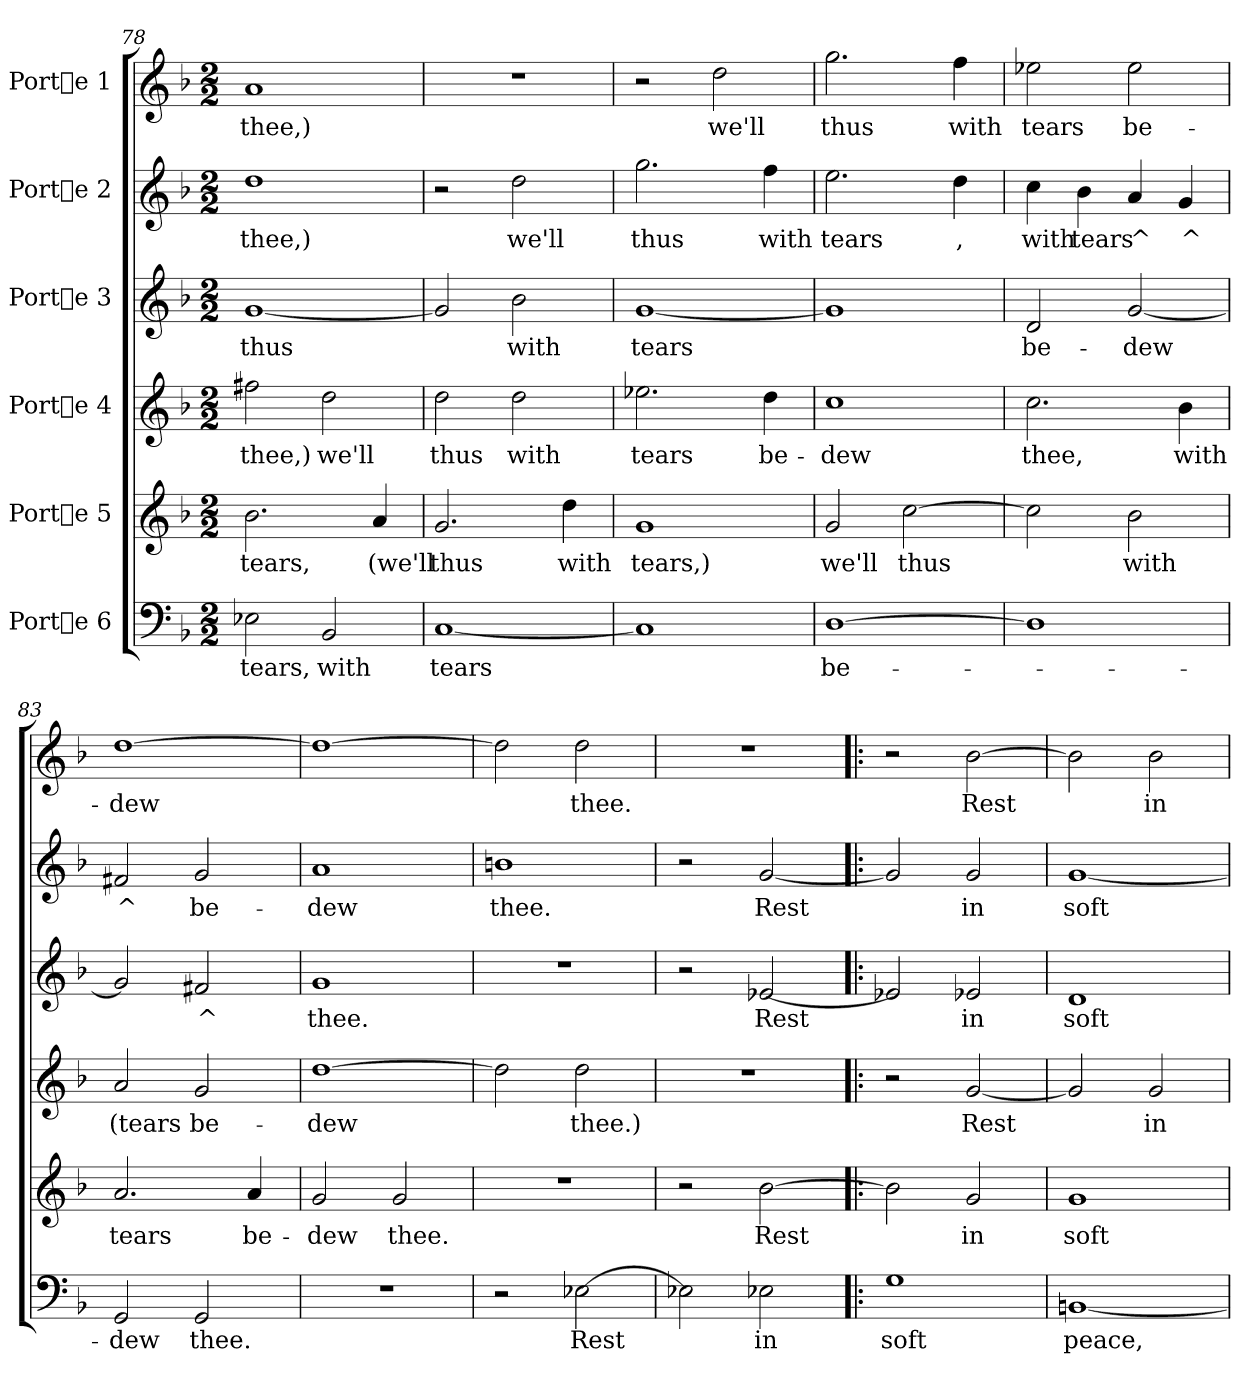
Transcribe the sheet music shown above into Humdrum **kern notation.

**kern	**text	**kern	**text	**kern	**text	**kern	**text	**kern	**text	**kern	**text
*part6	*part6	*part5	*part5	*part4	*part4	*part3	*part3	*part2	*part2	*part1	*part1
*staff6	*staff6	*staff5	*staff5	*staff4	*staff4	*staff3	*staff3	*staff2	*staff2	*staff1	*staff1
*I"Porte 6	*	*I"Porte 5	*	*I"Porte 4	*	*I"Porte 3	*	*I"Porte 2	*	*I"Porte 1	*
!!LO:PB:g=z
*clefF4	*	*clefG2	*	*clefG2	*	*clefG2	*	*clefG2	*	*clefG2	*
*k[b-]	*	*k[b-]	*	*k[b-]	*	*k[b-]	*	*k[b-]	*	*k[b-]	*
*F:	*	*F:	*	*F:	*	*F:	*	*F:	*	*F:	*
*M2/2	*	*M2/2	*	*M2/2	*	*M2/2	*	*M2/2	*	*M2/2	*
=78	=78	=78	=78	=78	=78	=78	=78	=78	=78	=78	=78
!	!LO:LY:b:cj	!	!LO:LY:b:cj	!	!LO:LY:b:cj	!	!LO:LY:b:cj	!	!LO:LY:b:cj	!	!LO:LY:b:cj
2E-X\	tears,	2.b-\	tears,	2ff#X\	thee,)	[<1g	thus	1dd	thee,)	1a	thee,)
!	!LO:LY:b:cj	!	!	!	!LO:LY:b:cj	!	!	!	!	!	!
2BB-/	with	.	.	2dd\	we'll	.	.	.	.	.	.
!	!	!	!LO:LY:b:cj	!	!	!	!	!	!	!	!
.	.	4a/	(we'll	.	.	.	.	.	.	.	.
=79	=79	=79	=79	=79	=79	=79	=79	=79	=79	=79	=79
!	!LO:LY:b:cj	!	!LO:LY:b:cj	!	!LO:LY:b:cj	!	!LO:LY:b:cj	!	!	!	!
[<1C	tears	2.g/	thus	2dd\	thus	2g/]	.	2r	.	1r	.
!	!	!	!	!	!LO:LY:b:cj	!	!LO:LY:b:cj	!	!LO:LY:b:cj	!	!
.	.	.	.	2dd\	with	2b-\	with	2dd\	we'll	.	.
!	!	!	!LO:LY:b:cj	!	!	!	!	!	!	!	!
.	.	4dd\	with	.	.	.	.	.	.	.	.
=80	=80	=80	=80	=80	=80	=80	=80	=80	=80	=80	=80
!	!	!	!LO:LY:b:cj	!	!LO:LY:b:cj	!	!LO:LY:b:cj	!	!LO:LY:b:cj	!	!
1C]	.	1g	tears,)	2.ee-X\	tears	[<1g	tears	2.gg\	thus	2r	.
!	!	!	!	!	!	!	!	!	!	!	!LO:LY:b:cj
.	.	.	.	.	.	.	.	.	.	2dd\	we'll
!	!	!	!	!	!LO:LY:b:cj	!	!	!	!LO:LY:b:cj	!	!
.	.	.	.	4dd\	be-	.	.	4ff\	with	.	.
=81	=81	=81	=81	=81	=81	=81	=81	=81	=81	=81	=81
!	!LO:LY:b:cj	!	!LO:LY:b:cj	!	!LO:LY:b:cj	!	!	!	!LO:LY:b:cj	!	!LO:LY:b:cj
[>1D	be-	2g/	we'll	1cc	-dew	1g]	.	2.ee\	tears	2.gg\	thus
!	!	!	!LO:LY:b:cj	!	!	!	!	!	!	!	!
.	.	[>2cc\	thus	.	.	.	.	.	.	.	.
!	!	!	!	!	!	!	!	!	!LO:LY:b:cj	!	!LO:LY:b:cj
.	.	.	.	.	.	.	.	4dd\	,	4ff\	with
=82	=82	=82	=82	=82	=82	=82	=82	=82	=82	=82	=82
!	!	!	!LO:LY:b:cj	!	!LO:LY:b:cj	!	!LO:LY:b:cj	!	!LO:LY:b:cj	!	!LO:LY:b:cj
1D]	.	2cc\]	.	2.cc\	thee,	2d/	be-	4cc\	with	2ee-X\	tears
!	!	!	!	!	!	!	!	!	!LO:LY:b:cj	!	!
.	.	.	.	.	.	.	.	4b-\	tears	.	.
!	!	!	!LO:LY:b:cj	!	!	!	!LO:LY:b:cj	!	!LO:LY:b:cj	!	!LO:LY:b:cj
.	.	2b-\	with	.	.	[<2g/	-dew	4a/	^	2ee-\	be-
!	!	!	!	!	!LO:LY:b:cj	!	!	!	!LO:LY:b:cj	!	!
.	.	.	.	4b-\	with	.	.	4g/	^	.	.
=83	=83	=83	=83	=83	=83	=83	=83	=83	=83	=83	=83
!	!LO:LY:b:cj	!	!LO:LY:b:cj	!	!LO:LY:b:cj	!	!LO:LY:b:cj	!	!LO:LY:b:cj	!	!LO:LY:b:cj
2GG/	-dew	2.a/	tears	2a/	(tears	2g/]	.	2f#X/	^	[>1dd	-dew
!	!LO:LY:b:cj	!	!	!	!LO:LY:b:cj	!	!LO:LY:b:cj	!	!LO:LY:b:cj	!	!
2GG/	thee.	.	.	2g/	be-	2f#X/	^	2g/	be-	.	.
!	!	!	!LO:LY:b:cj	!	!	!	!	!	!	!	!
.	.	4a/	be-	.	.	.	.	.	.	.	.
=84	=84	=84	=84	=84	=84	=84	=84	=84	=84	=84	=84
!	!	!	!LO:LY:b:cj	!	!LO:LY:b:cj	!	!LO:LY:b:cj	!	!LO:LY:b:cj	!	!
1r	.	2g/	-dew	[>1dd	-dew	1g	thee.	1a	-dew	1dd_>	.
!	!	!	!LO:LY:b:cj	!	!	!	!	!	!	!	!
.	.	2g/	thee.	.	.	.	.	.	.	.	.
!!LO:LB:g=z
=85	=85	=85	=85	=85	=85	=85	=85	=85	=85	=85	=85
!	!	!	!	!	!LO:LY:b:cj	!	!	!	!LO:LY:b:cj	!	!LO:LY:b:cj
2r	.	1r	.	2dd\]	.	1r	.	1bn	thee.	2dd\]	.
!	!LO:LY:b:cj	!	!	!	!LO:LY:b:cj	!	!	!	!	!	!LO:LY:b:cj
[>2E-X\	Rest	.	.	2dd\	thee.)	.	.	.	.	2dd\	thee.
=86	=86	=86	=86	=86	=86	=86	=86	=86	=86	=86	=86
!	!LO:LY:b:cj	!	!	!	!	!	!	!	!	!	!
2E-X\]	.	2r	.	1r	.	2r	.	2r	.	1r	.
!	!LO:LY:b:cj	!	!LO:LY:b:cj	!	!	!	!LO:LY:b:cj	!	!LO:LY:b:cj	!	!
2E-X\	in	[>2b-\	Rest	.	.	[<2e-X/	Rest	[<2g/	Rest	.	.
=87!|:	=87!|:	=87!|:	=87!|:	=87!|:	=87!|:	=87!|:	=87!|:	=87!|:	=87!|:	=87!|:	=87!|:
!	!LO:LY:b:cj	!	!LO:LY:b:cj	!	!	!	!LO:LY:b:cj	!	!LO:LY:b:cj	!	!
1G	soft	2b-\]	.	2r	.	2e-X/]	.	2g/]	.	2r	.
!	!	!	!LO:LY:b:cj	!	!LO:LY:b:cj	!	!LO:LY:b:cj	!	!LO:LY:b:cj	!	!LO:LY:b:cj
.	.	2g/	in	[<2g/	Rest	2e-X/	in	2g/	in	[>2b-\	Rest
=88	=88	=88	=88	=88	=88	=88	=88	=88	=88	=88	=88
!	!LO:LY:b:cj	!	!LO:LY:b:cj	!	!LO:LY:b:cj	!	!LO:LY:b:cj	!	!LO:LY:b:cj	!	!LO:LY:b:cj
[<1BBn	peace,	1g	soft	2g/]	.	1d	soft	[<1g	soft	2b-\]	.
!	!	!	!	!	!LO:LY:b:cj	!	!	!	!	!	!LO:LY:b:cj
.	.	.	.	2g/	in	.	.	.	.	2b-\	in
=	=	=	=	=	=	=	=	=	=	=	=
*-	*-	*-	*-	*-	*-	*-	*-	*-	*-	*-	*-
